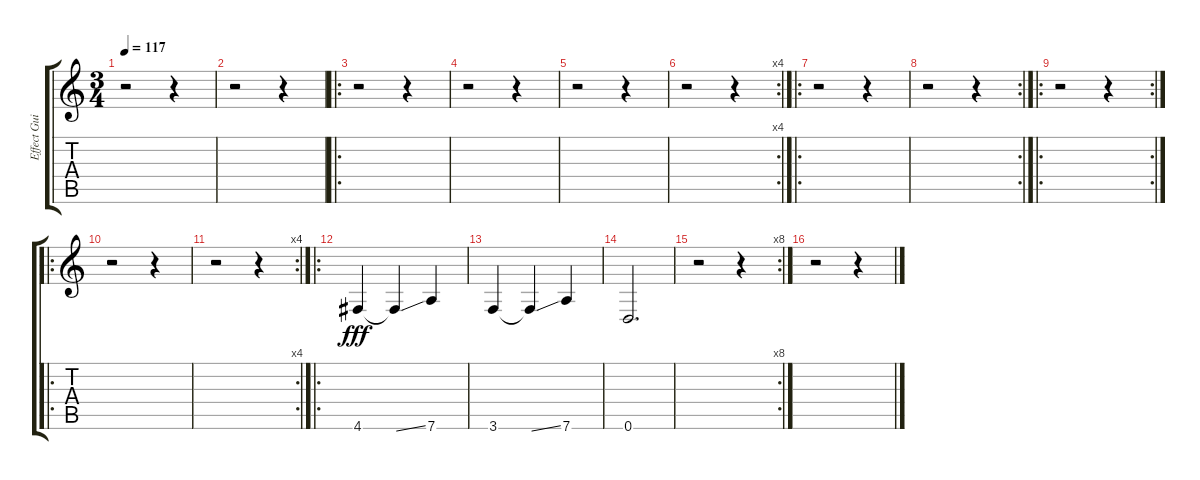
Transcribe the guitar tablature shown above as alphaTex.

\track ("Effect Guitar?" "Effect Gui") {instrument overdrivenguitar}
\staff {score tabs}
\tuning (E4 B3 G3 D3 A2 D2) {hide}
\ts (3 4)
\tempo 117
\clef g2
\ks c
r.2{dy fff} r.4 |
r.2 r.4 |
\ro
r.2 r.4 |
r.2 r.4 |
r.2 r.4 |
\rc 4
r.2 r.4 |
\ro
r.2 r.4 |
\rc 2
r.2 r.4 |
\ro
\rc 2
r.2 r.4 |
\ro
r.2 r.4 |
\rc 4
r.2 r.4 |
\ro
4.6.4 4.6{ss t}.4 7.6.4 |
3.6.4 3.6{ss t}.4 7.6.4 |
0.6.2{d} |
\rc 8
r.2 r.4 |
r.2 r.4
